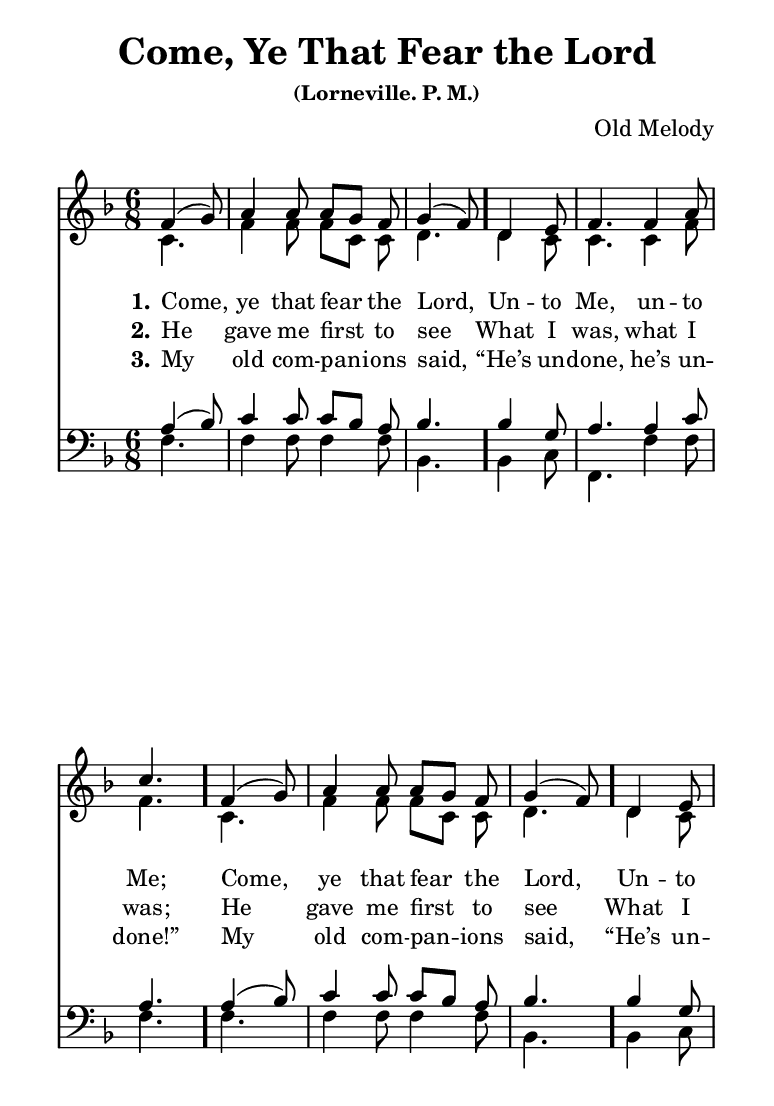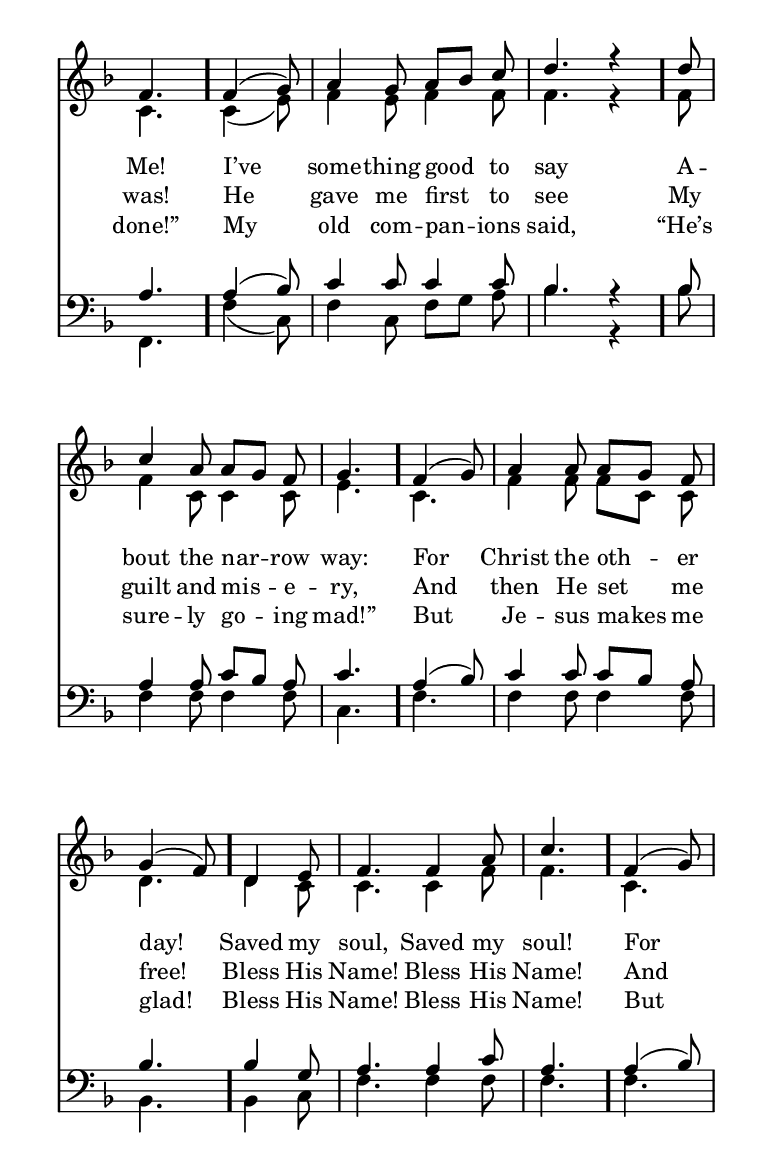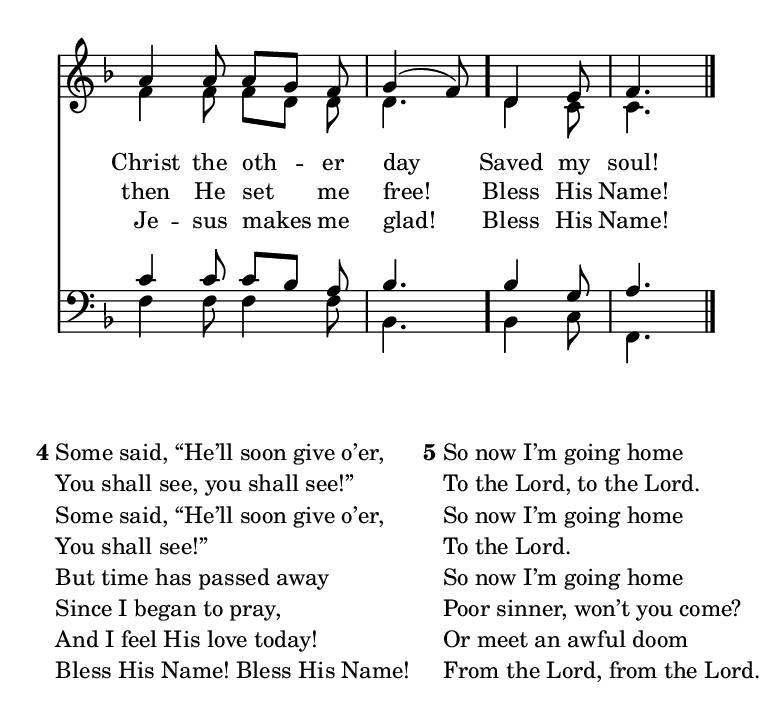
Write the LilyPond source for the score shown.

\include "common/global.ily"
\paper {
  \include "common/paper.ily"
  %ragged-bottom = ##t
  %ragged-last-bottom = ##t
  %systems-per-page = ##f
  %page-count = ##f
}

\header{
  title = "Come, Ye That Fear the Lord"
  subsubtitle = "(Lorneville. P. M.)"
  %meter = "P.M."
  %poet = ""
  composer = "Old Melody"
  %copyright = ""
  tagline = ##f
}

% for fermata in MIDI
ta = { \tempo 4=100 }
tb = { \tempo 4=50  }

patternAA = { c4( c8) | c4 c8 c8[ c8] c8 | c4( c8) }
patternAB = { c4.     | c4 c8 c8[ c8] c8 | c4.     }
patternAC = { c4( c8) | c4 c8 c8[ c8] c8 | c4.     }
patternAD = { c4.     | c4 c8 c4      c8 | c4.     }

patternBA = { c4 c8 c4. }

patternCA = { \patternBA }

patternDA = { c4( c8) | c4 c8 c8[ c8] c8 | c4. c4 }
patternDB = { c4( c8) | c4 c8 c4      c8 | c4. c4 }

patternEA = { c8 | c4 c8 c8[ c8] c8 | c4. }
patternEB = { c8 | c4 c8 c4      c8 | c4. }

global = {
  \include "common/overrides.ily"
  \override Staff.TimeSignature.style = #'()
  \time 6/8
  \override Score.MetronomeMark.transparent = ##t % hide all fermata changes too
  \ta
  \key f \major
  \partial 4.
  \autoBeamOff
}

notesSoprano = {
\global
\relative c' {

  \changePitch \patternAA { f g | a a a g f | g f }
  \changePitch \patternBA { d e | f f a | c }
  \changePitch \patternAA { f, g a a a g f | g f }
  \changePitch \patternCA { d e f }

  \changePitch \patternDA { f g | a g a bes c | d r }
  \changePitch \patternEA { d | c a a g f | g }
  \changePitch \patternAA { f g | a a a g f | g f }
  \changePitch \patternCA { d e f }
  \changePitch \patternCA { f a | c }

  \changePitch \patternAA { f, g | a a a g f | g f }
  \changePitch \patternCA { d e | f }

  \bar "|."

}
}

notesAlto = {
\global
\relative e' {

  \changePitch \patternAB { c | f f f c c | d }
  \changePitch \patternBA { d c | c c f | f }
  \changePitch \patternAB { c | f f f c c | d }
  \changePitch \patternCA { d c | c }

  \changePitch \patternDB { c e | f e f f | f r }
  \changePitch \patternEB { f | f c c c | e }
  \changePitch \patternAB { c | f f f c c | d }
  \changePitch \patternCA { d c c }
  \changePitch \patternCA { c f | f }

  \changePitch \patternAB { c | f f f d d | d }
  \changePitch \patternCA { d c | c }

}
}

notesTenor = {
\global
\relative a {

  \changePitch \patternAC { a bes | c c c bes a | bes }
  \changePitch \patternBA { bes g | a a c | a }
  \changePitch \patternAC { a bes | c c c bes a | bes }
  \changePitch \patternCA { bes g | a }

  \changePitch \patternDB { a bes | c c c c | bes r }
  \changePitch \patternEA { bes | a a c bes a | c }
  \changePitch \patternAC { a bes | c c c bes a | bes }
  \changePitch \patternCA { bes g | a}
  \changePitch \patternCA { a c | a }

  \changePitch \patternAC { a bes | c c c bes a | bes }
  \changePitch \patternCA { bes g | a }

}
}

notesBass = {
\global
\relative f {

  \changePitch \patternAD { f | f f f f | bes, }
  \changePitch \patternBA { bes c | f, f' f | f }
  \changePitch \patternAD { f | f f f f | bes, }
  \changePitch \patternCA { bes c | f, }

  \changePitch \patternDA { f' c | f c f g a | bes r }
  \changePitch \patternEB { bes | f f f f | c }
  \changePitch \patternAD { f | f f f f | bes, }
  \changePitch \patternCA { bes c | f }
  \changePitch \patternCA { f f | f }

  \changePitch \patternAD { f | f f f f | bes, }
  \changePitch \patternCA { bes c | f, }

}
}

wordsA = \lyricmode {
\set stanza = "1."

Come, ye that fear the Lord, \bar "."
Un -- to Me, un -- to Me; \bar "."
Come, ye that fear the Lord, \bar "."
Un -- to Me! \bar "."
I’ve some -- thing good to say \bar "."
A -- bout the nar -- row way: \bar "."
For Christ the oth -- er day! \bar "."
Saved my soul, Saved my soul! \bar "."
For Christ the oth -- er day \bar "."
Saved my soul! \bar "."

}

wordsB = \lyricmode {
\set stanza = "2."

He gave me first to see
What I was, what I was;
He gave me first to see
What I was!
He gave me first to see
My guilt and mis -- e -- ry,
And then He set me free!
Bless His Name! Bless His Name!
And then He set me free!
Bless His Name!

}

wordsC = \lyricmode {
\set stanza = "3."

My old com -- pan -- ions said,
“He’s un -- done, he’s un -- done!”
My old com -- pan -- ions said,
“He’s un -- done!”
My old com -- pan -- ions said,
“He’s sure -- ly go -- ing mad!”
But Je -- sus makes me glad!
Bless His Name! Bless His Name!
But Je -- sus makes me glad!
Bless His Name!

}

wordsD = \markuplist {

\line { Some said, “He’ll soon give o’er, }
\line { You shall see, you shall see!” }
\line { Some said, “He’ll soon give o’er, }
\line { You shall see!” }
\line { But time has passed away }
\line { Since I began to pray, }
\line { And I feel His love today! }
\line { Bless His Name! Bless His Name! }

}

wordsE = \markuplist {

\line { So now I’m going home }
\line { To the Lord, to the Lord. }
\line { So now I’m going home }
\line { To the Lord. }
\line { So now I’m going home }
\line { Poor sinner, won’t you come? }
\line { Or meet an awful doom }
\line { From the Lord, from the Lord. }

}

\score {
  \context ChoirStaff <<
    \context Staff = upper <<
      \set ChoirStaff.systemStartDelimiter = #'SystemStartBar
      \context Voice  = sopranos { \voiceOne << \notesSoprano >> }
      \context Voice  = altos { \voiceTwo << \notesAlto >> }
      \context Lyrics = one   \lyricsto sopranos \wordsA
      \context Lyrics = two   \lyricsto sopranos \wordsB
      \context Lyrics = three \lyricsto sopranos \wordsC
    >>
    \context Staff = men <<
      \clef bass
      \context Voice  = tenors { \voiceOne << \notesTenor >> }
      \context Voice  = basses { \voiceTwo << \notesBass >> }
    >>
  >>
  \layout {
    \include "common/layout.ily"
  }
  \midi{
    \include "common/midi.ily"
  }
}

\noPageBreak

\markup { \fill-line { %\column {
  \hspace #0.1
  \line{ \bold 4 \column { \wordsD } } %\combine \null \vspace #0.4
  \hspace #0.1
  \line{ \bold 5 \column { \wordsE } } %\combine \null \vspace #0.4
  \hspace #0.1
} } %}

\version "2.18.0"  % necessary for upgrading to future LilyPond versions.

% vi:set et ts=2 sw=2 ai nocindent syntax=lilypond
